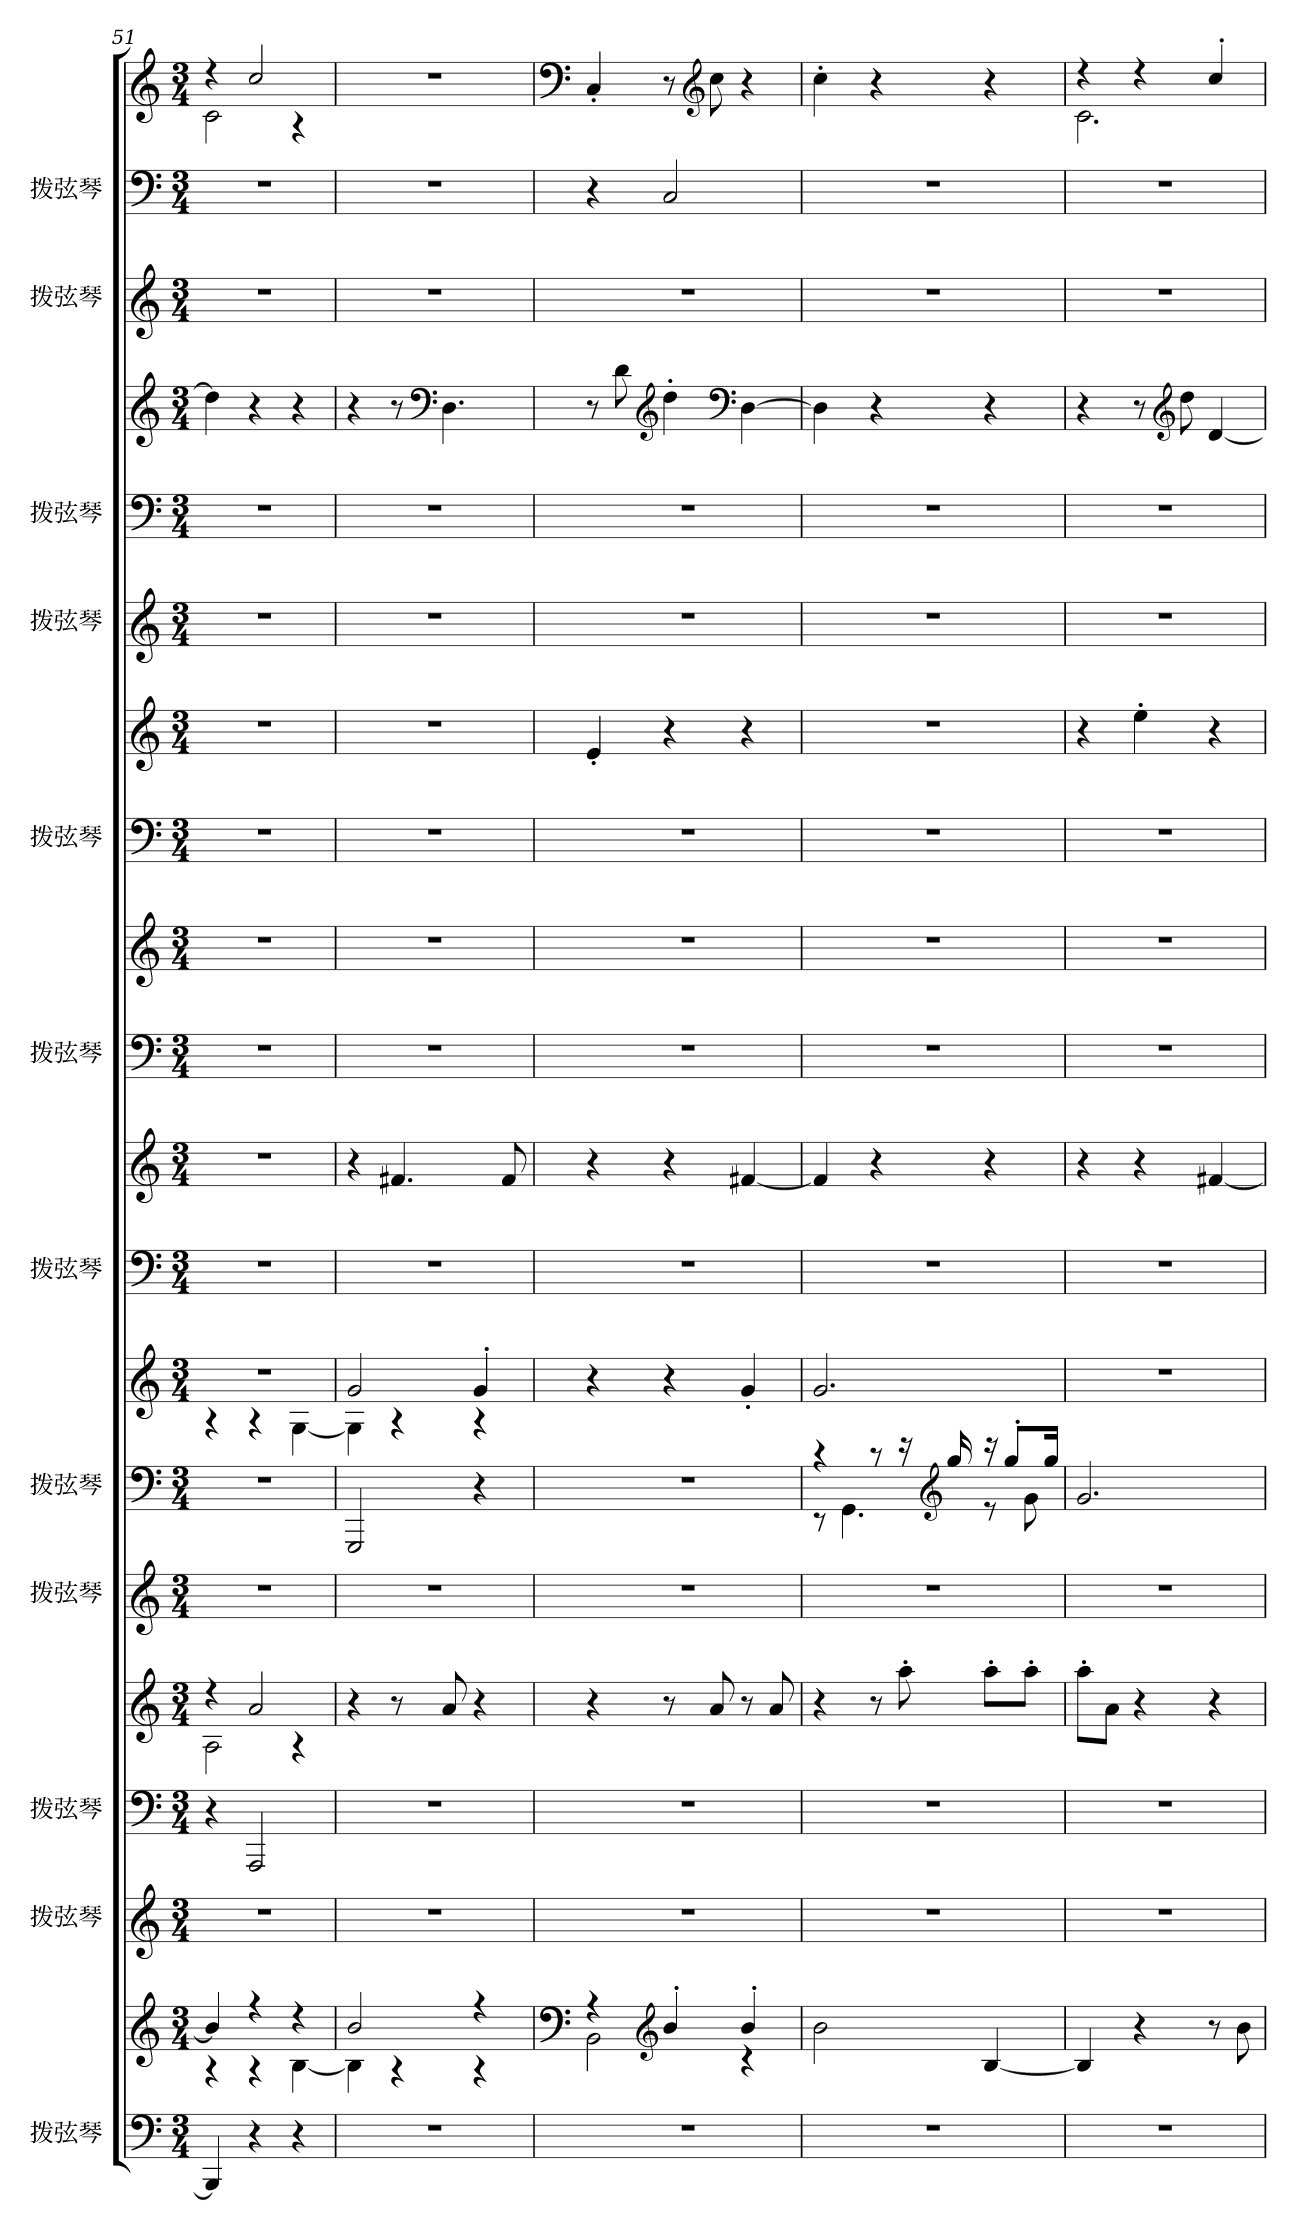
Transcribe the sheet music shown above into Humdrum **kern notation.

**kern	**kern	**kern	**kern	**kern	**kern	**kern	**kern	**kern	**kern	**kern	**kern	**kern	**kern	**kern	**kern	**kern	**kern	**kern	**kern
*part12	*part12	*part11	*part10	*part10	*part9	*part8	*part8	*part7	*part7	*part6	*part6	*part5	*part5	*part4	*part3	*part3	*part2	*part1	*part1
*staff20	*staff19	*staff18	*staff17	*staff16	*staff15	*staff14	*staff13	*staff12	*staff11	*staff10	*staff9	*staff8	*staff7	*staff6	*staff5	*staff4	*staff3	*staff2	*staff1
*I"拨弦琴	*	*I"拨弦琴	*I"拨弦琴	*	*I"拨弦琴	*I"拨弦琴	*	*I"拨弦琴	*	*I"拨弦琴	*	*I"拨弦琴	*	*I"拨弦琴	*I"拨弦琴	*	*I"拨弦琴	*I"拨弦琴	*
*clefF4	*clefG2	*clefG2	*clefF4	*clefG2	*clefG2	*clefF4	*clefG2	*clefF4	*clefG2	*clefF4	*clefG2	*clefF4	*clefG2	*clefG2	*clefF4	*clefG2	*clefG2	*clefF4	*clefG2
*k[]	*k[]	*k[]	*k[]	*k[]	*k[]	*k[]	*k[]	*k[]	*k[]	*k[]	*k[]	*k[]	*k[]	*k[]	*k[]	*k[]	*k[]	*k[]	*k[]
*M3/4	*M3/4	*M3/4	*M3/4	*M3/4	*M3/4	*M3/4	*M3/4	*M3/4	*M3/4	*M3/4	*M3/4	*M3/4	*M3/4	*M3/4	*M3/4	*M3/4	*M3/4	*M3/4	*M3/4
=51	=51	=51	=51	=51	=51	=51	=51	=51	=51	=51	=51	=51	=51	=51	=51	=51	=51	=51	=51
*	*^	*	*	*^	*	*	*^	*	*	*	*	*	*	*	*	*	*	*	*^
4BBB/]	4b/]	4r	2.r	4r	4r	2A\	2.r	2.r	2.r	4r	2.r	2.r	2.r	2.r	2.r	2.r	2.r	2.r	4dd\]	2.r	2.r	4r	2c\
4r	4r	4r	.	2AAA/	2a/	.	.	.	.	4r	.	.	.	.	.	.	.	.	4r	.	.	2cc/	.
4r	4r	[4B\	.	.	.	4r	.	.	.	[4G\	.	.	.	.	.	.	.	.	4r	.	.	.	4r
*	*	*	*	*	*v	*v	*	*	*	*	*	*	*	*	*	*	*	*	*	*	*	*v	*v
=52	=52	=52	=52	=52	=52	=52	=52	=52	=52	=52	=52	=52	=52	=52	=52	=52	=52	=52	=52	=52	=52
2.r	2b/	4B\]	2.r	2.r	4r	2.r	2GGG/	2g/	4G\]	2.r	4r	2.r	2.r	2.r	2.r	2.r	2.r	4r	2.r	2.r	2.r
.	.	4r	.	.	8r	.	.	.	4r	.	4.f#X/	.	.	.	.	.	.	8r	.	.	.
*	*	*	*	*	*	*	*	*	*	*	*	*	*	*	*	*	*	*clefF4	*	*	*
.	.	.	.	.	8a/	.	.	.	.	.	.	.	.	.	.	.	.	4.D\	.	.	.
.	4r	4r	.	.	4r	.	4r	4g'/	4r	.	.	.	.	.	.	.	.	.	.	.	.
.	.	.	.	.	.	.	.	.	.	.	8f#/	.	.	.	.	.	.	.	.	.	.
*	*	*	*	*	*	*	*	*v	*v	*	*	*	*	*	*	*	*	*	*	*	*
=53	=53	=53	=53	=53	=53	=53	=53	=53	=53	=53	=53	=53	=53	=53	=53	=53	=53	=53	=53	=53
*	*clefF4	*	*	*	*	*	*	*	*	*	*	*	*	*	*	*	*	*	*	*clefF4
2.r	4r	2BB\	2.r	2.r	4r	2.r	2.r	4r	2.r	4r	2.r	2.r	2.r	4e'/	2.r	2.r	8r	2.r	4r	4C'/
.	.	.	.	.	.	.	.	.	.	.	.	.	.	.	.	.	8d\	.	.	.
*	*clefG2	*	*	*	*	*	*	*	*	*	*	*	*	*	*	*	*clefG2	*	*	*
.	4b'/	.	.	.	8r	.	.	4r	.	4r	.	.	.	4r	.	.	4dd'\	.	2C/	8r
*	*	*	*	*	*	*	*	*	*	*	*	*	*	*	*	*	*	*	*	*clefG2
.	.	.	.	.	8a/	.	.	.	.	.	.	.	.	.	.	.	.	.	.	8cc\
*	*	*	*	*	*	*	*	*	*	*	*	*	*	*	*	*	*clefF4	*	*	*
.	4b'/	4r	.	.	8r	.	.	4g'/	.	[4f#X/	.	.	.	4r	.	.	[4D\	.	.	4r
.	.	.	.	.	8a/	.	.	.	.	.	.	.	.	.	.	.	.	.	.	.
*	*v	*v	*	*	*	*	*	*	*	*	*	*	*	*	*	*	*	*	*	*
!!LO:PB:g=z
=54	=54	=54	=54	=54	=54	=54	=54	=54	=54	=54	=54	=54	=54	=54	=54	=54	=54	=54	=54
*	*	*	*	*	*	*^	*	*	*	*	*	*	*	*	*	*	*	*	*
2.r	2b\	2.r	2.r	4r	2.r	4r	8r	2.g/	2.r	4f#/]	2.r	2.r	2.r	2.r	2.r	2.r	4D\]	2.r	2.r	4cc'\
.	.	.	.	.	.	.	4.GG\	.	.	.	.	.	.	.	.	.	.	.	.	.
.	.	.	.	8r	.	8r	.	.	.	4r	.	.	.	.	.	.	4r	.	.	4r
.	.	.	.	8aa'\	.	16r	.	.	.	.	.	.	.	.	.	.	.	.	.	.
*	*	*	*	*	*	*clefG2	*	*	*	*	*	*	*	*	*	*	*	*	*	*
.	.	.	.	.	.	16gg/	.	.	.	.	.	.	.	.	.	.	.	.	.	.
.	[4B/	.	.	8aa'\L	.	16r	8r	.	.	4r	.	.	.	.	.	.	4r	.	.	4r
.	.	.	.	.	.	8gg'/L	.	.	.	.	.	.	.	.	.	.	.	.	.	.
.	.	.	.	8aa'\J	.	.	8g\	.	.	.	.	.	.	.	.	.	.	.	.	.
.	.	.	.	.	.	16gg/Jk	.	.	.	.	.	.	.	.	.	.	.	.	.	.
*	*	*	*	*	*	*v	*v	*	*	*	*	*	*	*	*	*	*	*	*	*
=55	=55	=55	=55	=55	=55	=55	=55	=55	=55	=55	=55	=55	=55	=55	=55	=55	=55	=55	=55
*	*	*	*	*	*	*	*	*	*	*	*	*	*	*	*	*	*	*	*^
2.r	4B/]	2.r	2.r	8aa'\L	2.r	2.g/	2.r	2.r	4r	2.r	2.r	2.r	4r	2.r	2.r	4r	2.r	2.r	4r	2.c\
.	.	.	.	8a\J	.	.	.	.	.	.	.	.	.	.	.	.	.	.	.	.
.	4r	.	.	4r	.	.	.	.	4r	.	.	.	4ee'\	.	.	8r	.	.	4r	.
*	*	*	*	*	*	*	*	*	*	*	*	*	*	*	*	*clefG2	*	*	*	*
.	.	.	.	.	.	.	.	.	.	.	.	.	.	.	.	8dd\	.	.	.	.
.	8r	.	.	4r	.	.	.	.	[4f#X/	.	.	.	4r	.	.	[4d/	.	.	4cc'/	.
.	8b\	.	.	.	.	.	.	.	.	.	.	.	.	.	.	.	.	.	.	.
*	*	*	*	*	*	*	*	*	*	*	*	*	*	*	*	*	*	*	*v	*v
=	=	=	=	=	=	=	=	=	=	=	=	=	=	=	=	=	=	=	=
*-	*-	*-	*-	*-	*-	*-	*-	*-	*-	*-	*-	*-	*-	*-	*-	*-	*-	*-	*-
